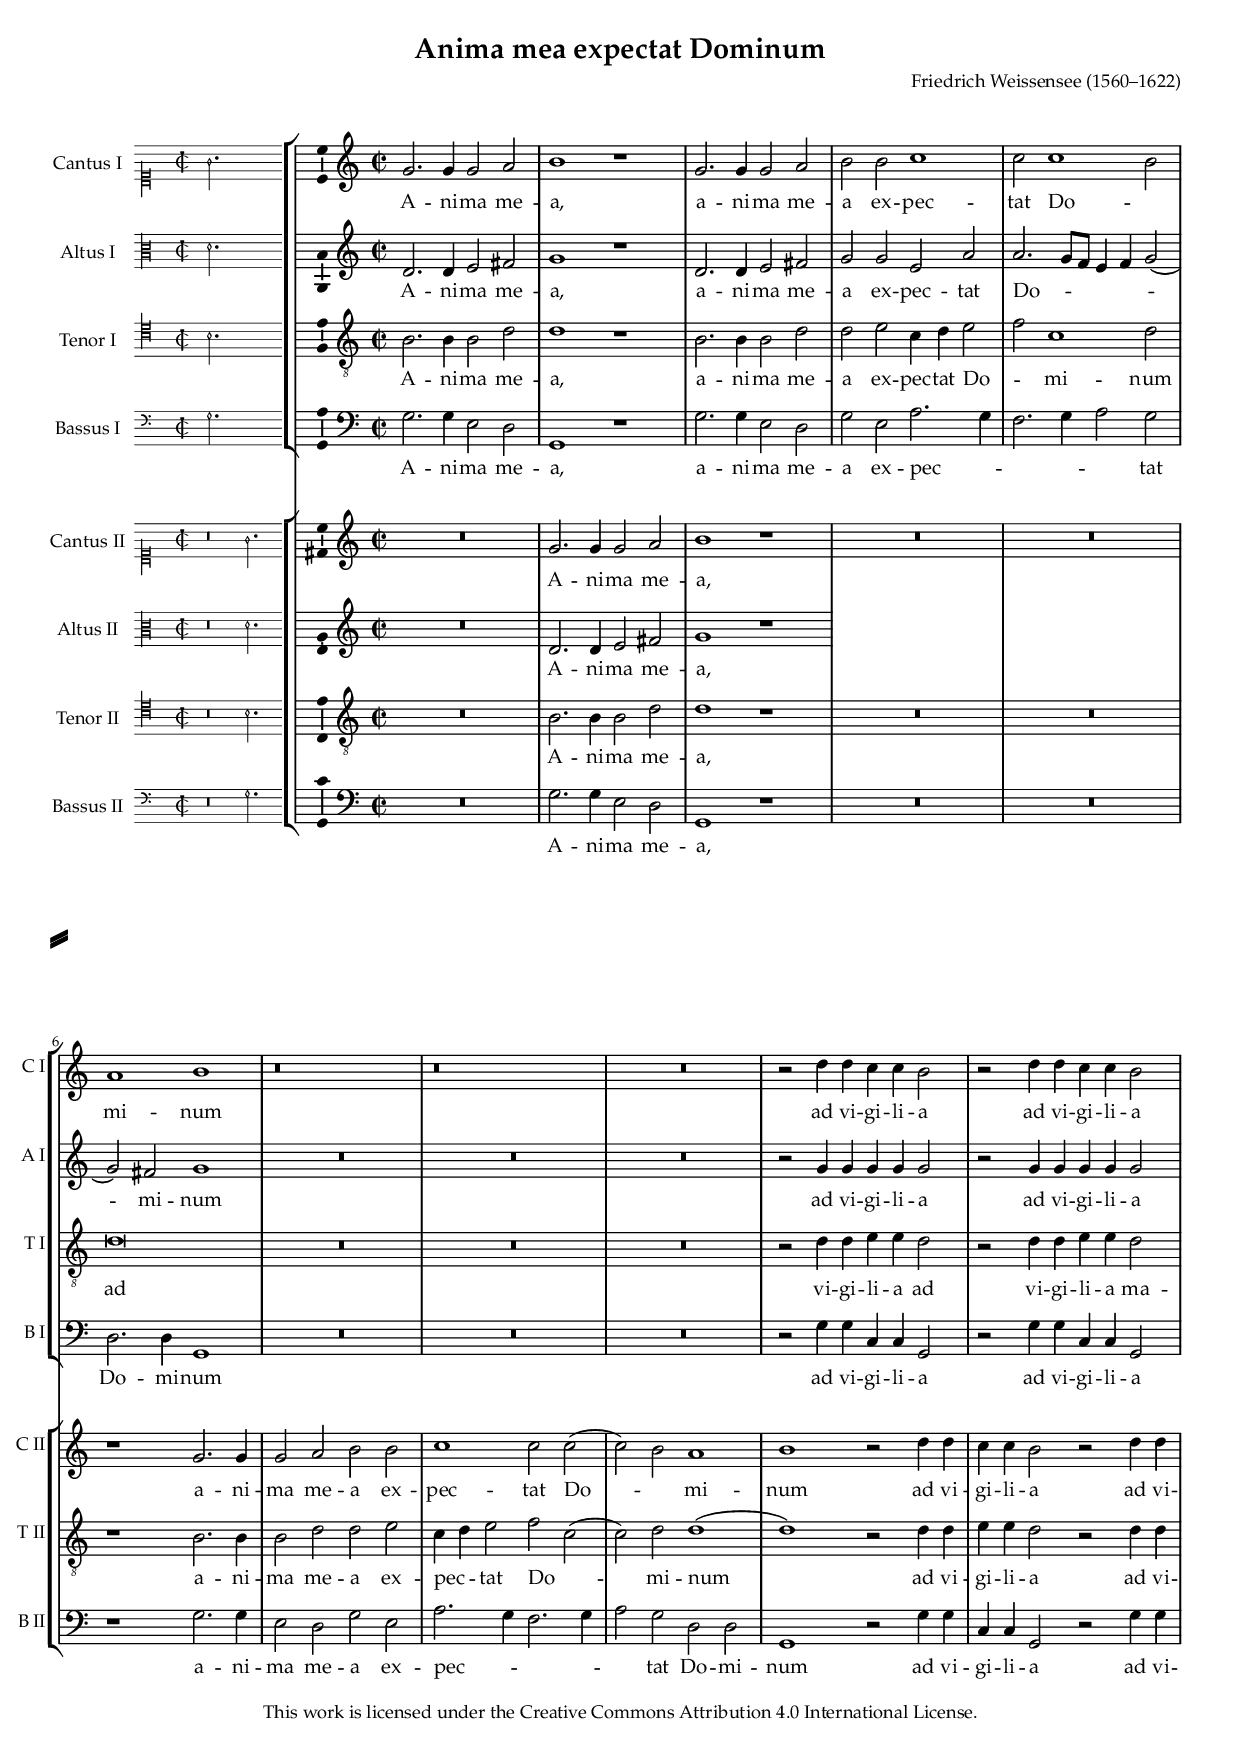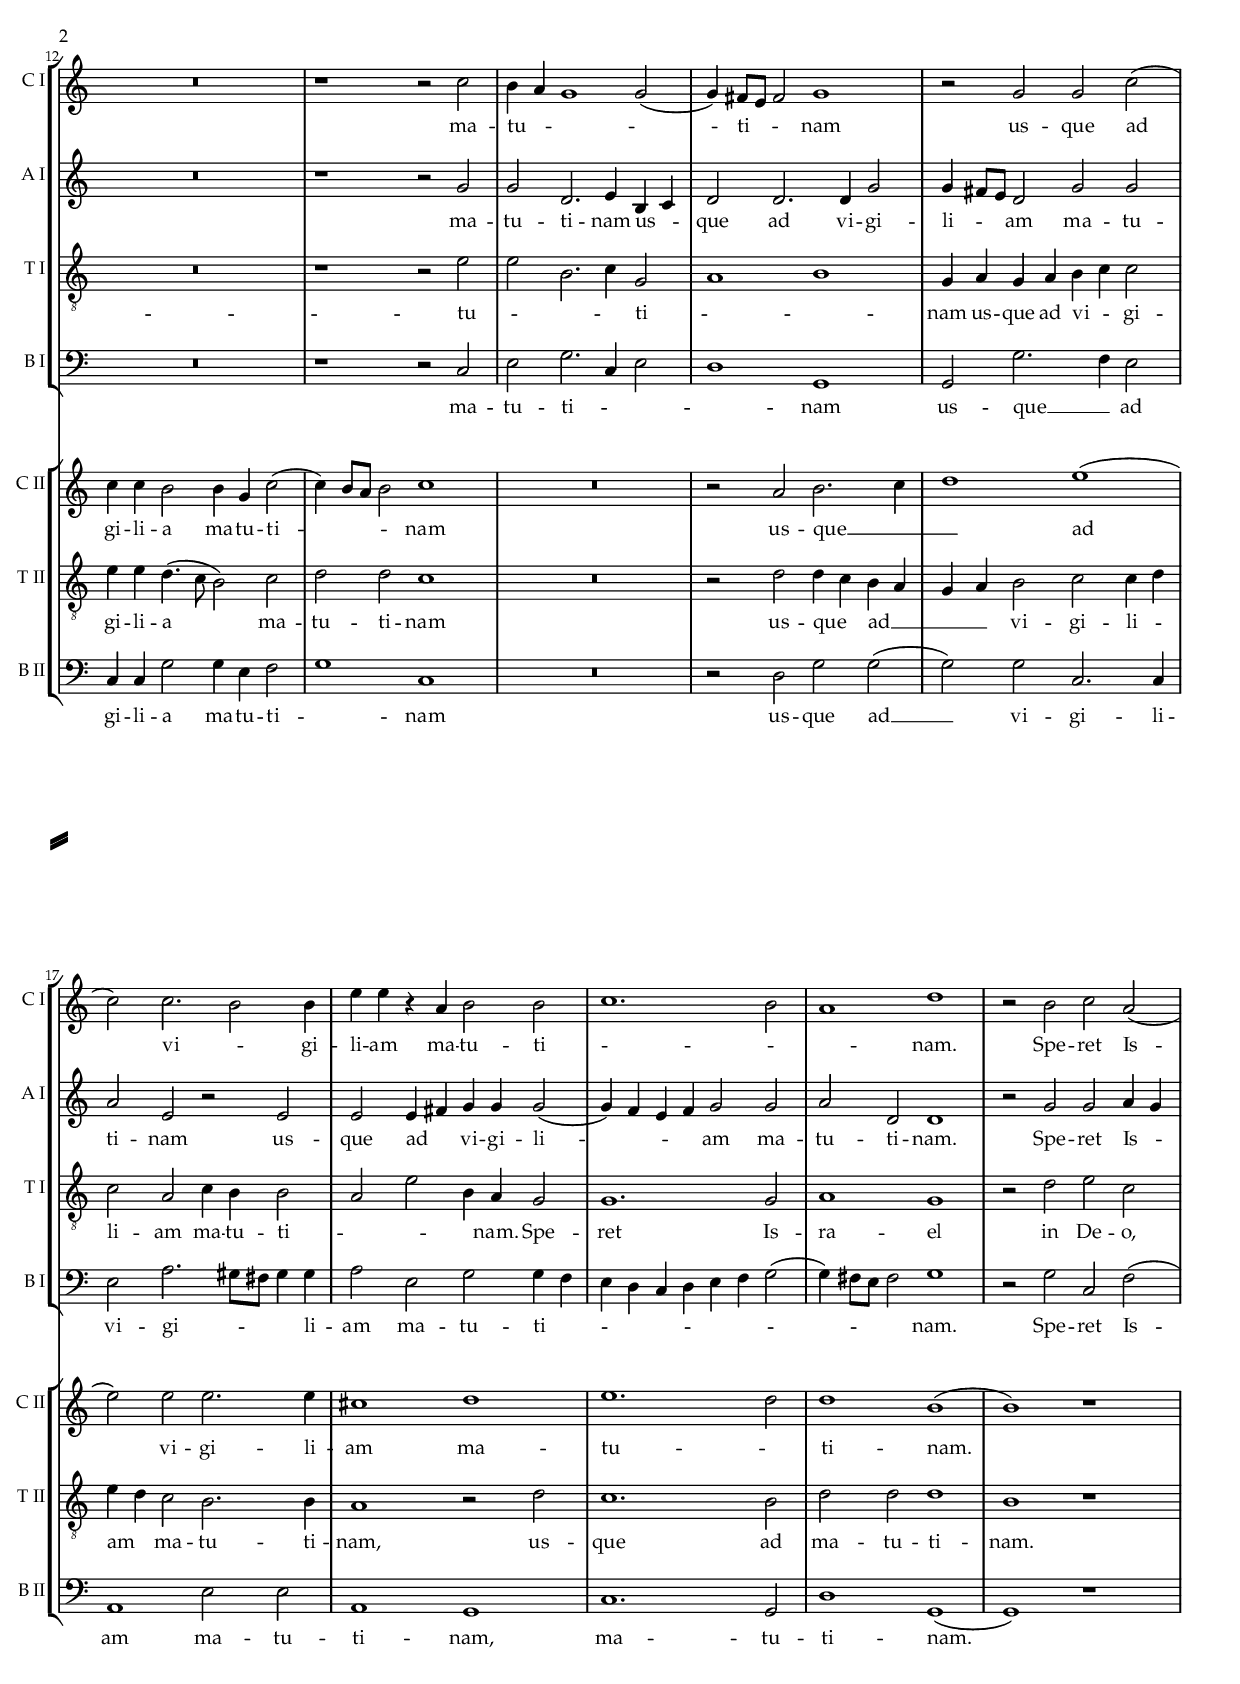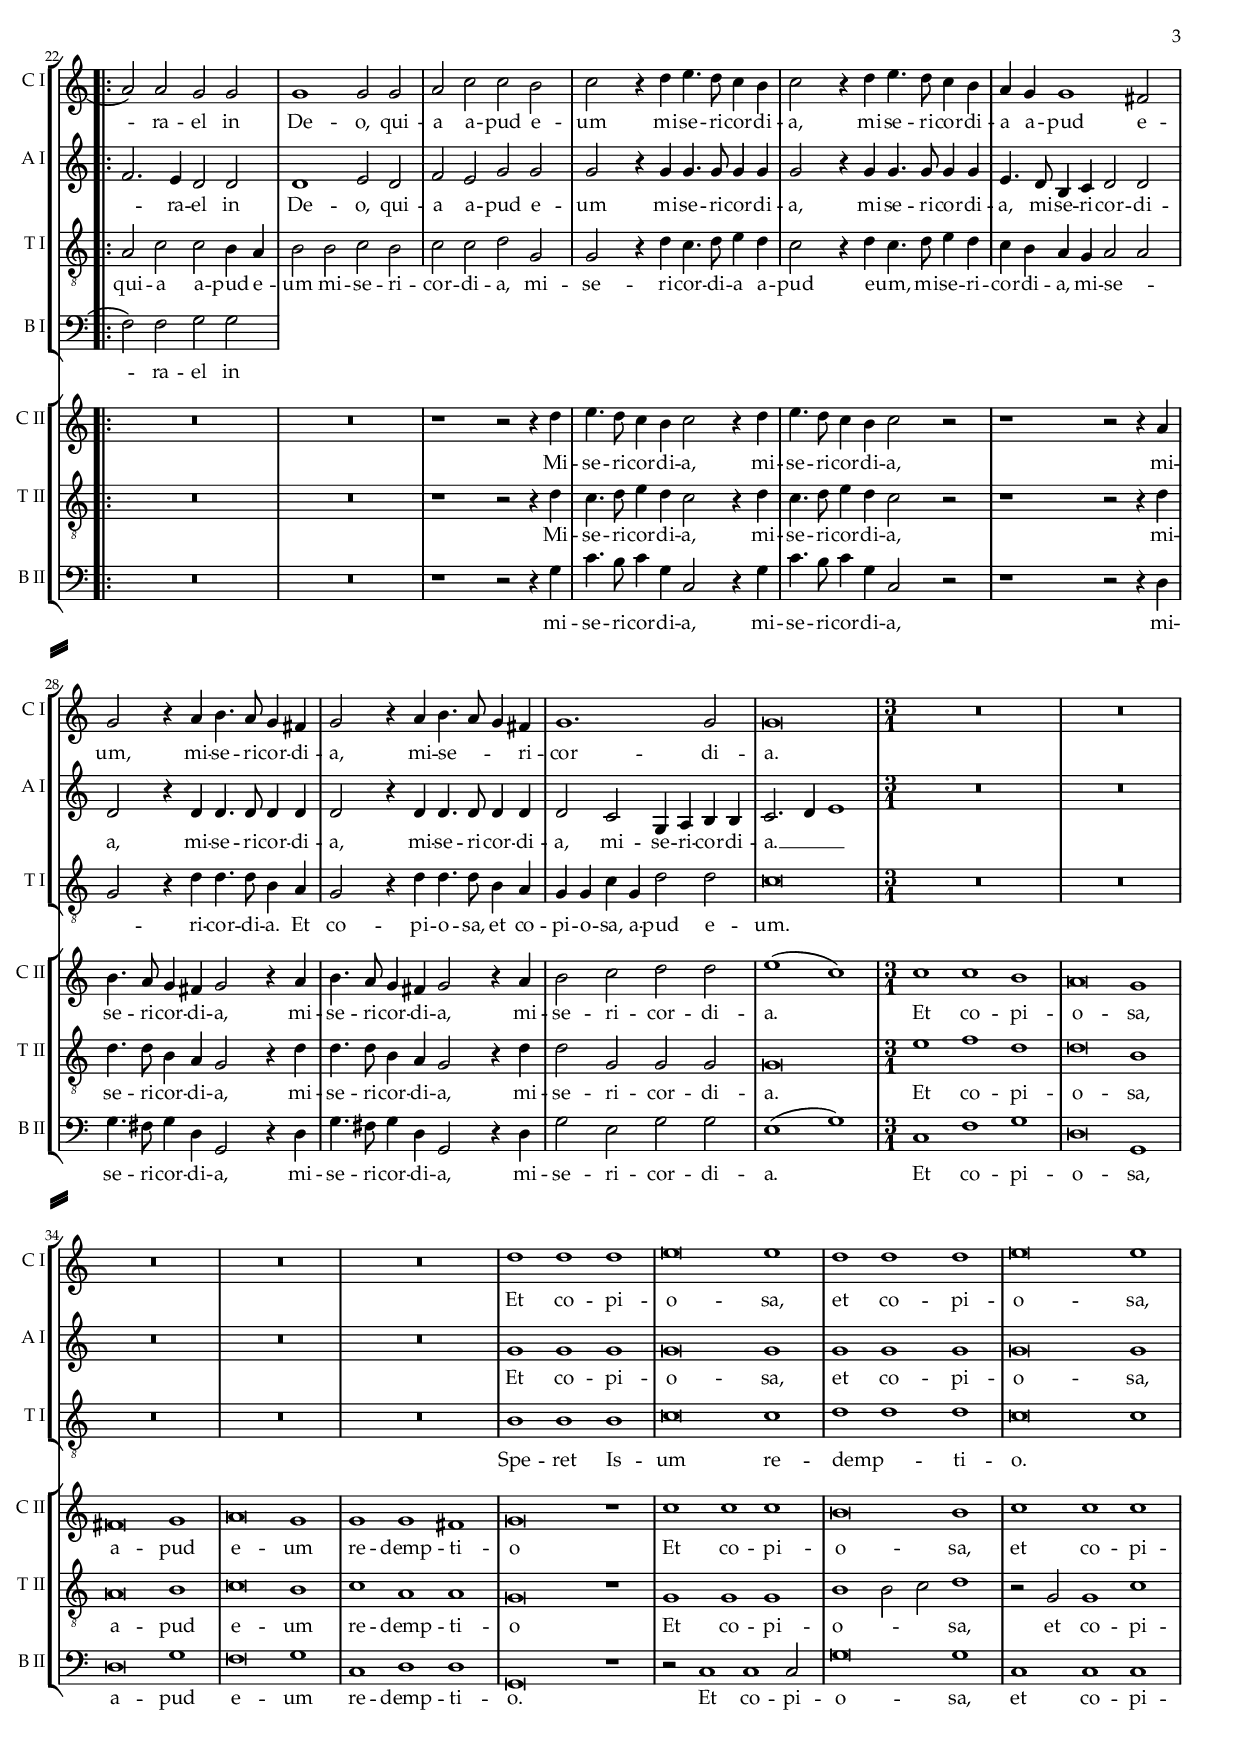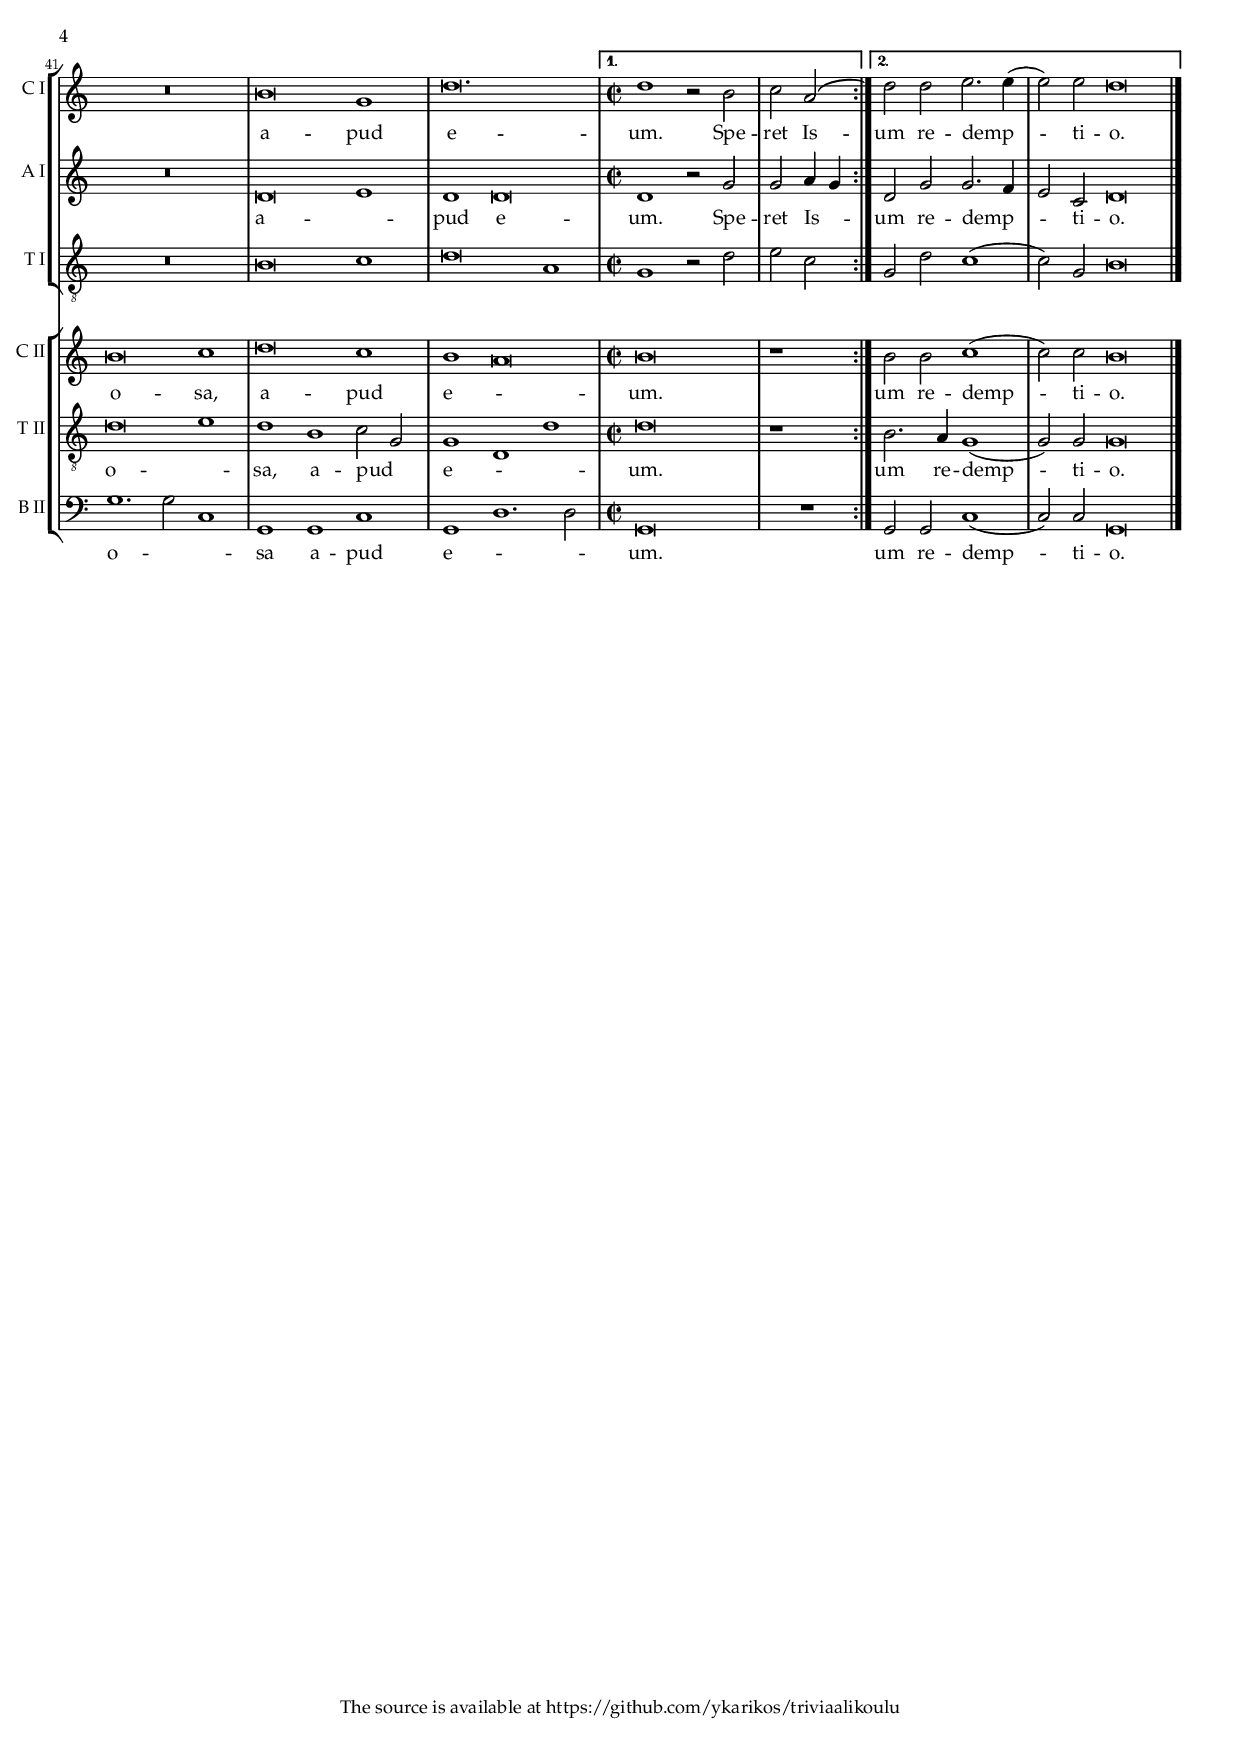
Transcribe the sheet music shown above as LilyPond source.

\version "2.19.49"
\include "suomi.ly"

#(set-global-staff-size 16)

global = {
%  \numericTimeSignature
  \time 2/2
	\set Timing.measureLength = #(ly:make-moment 4/2)
%  \autoBeamOff
  \key c \major
  \set Staff.midiInstrument = #"voice oohs"
}

stanzaOneLyricsChoirOne = \lyricmode {
    A -- ni -- ma me -- a,
    a -- ni -- ma me -- a ex -- pec -- tat Do -- _  mi -- num
    ad vi -- gi -- li -- a ad vi -- gi -- li -- a
    ma -- tu -- _ _ _ ti -- _ _ nam us -- que ad vi -- _ gi -- li -- am
    ma -- tu -- ti -- _ _ _ nam.
    Spe -- ret Is -- ra -- el in De -- o, qui -- a a -- pud e -- um
    mi -- se -- ri -- cor -- di -- a,
    mi -- se -- ri -- cor -- di -- a a -- pud e -- um,
    mi -- se -- ri -- cor -- di -- a,
    mi -- se -- _ _ ri -- cor -- di -- a.
    Et co -- pi -- o -- sa,
    et co -- pi -- o -- sa,
    a -- pud e -- um. Spe -- ret Is --
    um re -- demp -- _ ti -- o.
}

stanzaOneLyricsChoirOneAlto = \lyricmode {
    A -- ni -- ma me -- a,
    a -- ni -- ma me -- a ex -- pec -- tat Do -- _ _ _ _ _ mi -- num
    ad vi -- gi -- li -- a ad vi -- gi -- li -- a
    ma -- tu -- ti -- nam us -- _ que ad vi -- gi -- li -- _ _ am
    ma -- tu -- ti -- nam us -- que
    ad _ vi -- gi -- li -- _ _ _ am
    ma -- tu -- ti -- nam.
    Spe -- ret Is -- _ _ ra -- el in De -- o, qui -- a a -- pud e -- um
    mi -- se -- ri -- cor -- di -- a,
    mi -- se -- ri -- cor -- di -- a,
    mi -- se -- ri -- cor -- di -- a,
    mi -- se -- ri -- cor -- di -- a,
    mi -- se -- ri -- cor -- di -- a,
    mi -- se -- ri -- cor -- di -- a. __ _ _
    Et co -- pi -- o -- sa,
    et co -- pi -- o -- sa,
    a -- _ pud e -- um. Spe -- ret Is -- _
    um re -- demp -- _ _ ti -- o.
}

stanzaOneLyricsChoirOneBass = \lyricmode {
    A -- ni -- ma me -- a,
    a -- ni -- ma me -- a ex -- pec -- _ _ _ _ tat Do -- mi -- num
    ad vi -- gi -- li -- a ad vi -- gi -- li -- a
    ma -- tu -- ti -- _ _ _ nam us -- que __ _ ad vi -- gi -- _ _ _ li -- am
    ma -- tu -- ti -- _ _ _ _ _ _ _ _ _ _ _ nam.
    Spe -- ret Is -- ra -- el in De -- o, qui -- a a -- pud e -- um
    mi -- se -- ri -- cor -- di -- a,
    mi -- se -- ri -- cor -- di -- a a -- pud e -- um,
    mi -- se -- ri -- cor -- di -- a,
    mi -- se -- _ _ ri -- cor -- di -- a.
    Et co -- pi -- o -- sa,
    et co -- pi -- o -- sa,
    a -- pud e -- _ um. Spe -- ret Is --
    um re -- demp -- ti -- o.
}

stanzaOneLyricsChoirTwoSoprano = \lyricmode {
    A -- ni -- ma me -- a,
    a -- ni -- ma me -- a ex -- pec -- tat Do -- _  mi -- num
    ad vi -- gi -- li -- a ad vi -- gi -- li -- a
    ma -- tu -- ti -- _ _ _ nam us -- que __ _ _  ad vi -- gi -- li -- am
    ma -- tu -- _ ti -- nam.
    Mi -- se -- ri -- cor -- di -- a,
    mi -- se -- ri -- cor -- di -- a,
    mi -- se -- ri -- cor -- di -- a,
    mi -- se -- ri -- cor -- di -- a,
    mi -- se -- ri -- cor -- di -- a.
    Et co -- pi -- o -- sa,
    a -- pud e -- um re -- demp -- ti -- o
    Et co -- pi -- o -- sa,
    et co -- pi -- o -- sa,
    a -- pud e -- _ um.
    um re -- demp -- ti -- o.
}

stanzaOneLyricsChoirTwoAlto = \lyricmode {
    A -- ni -- ma me -- a,
    a -- ni -- ma me -- a ex -- pec -- tat Do -- _ _ _ _ _  mi -- num
    ad vi -- gi -- li -- a ad vi -- gi -- li -- a
    ma -- tu -- _ ti -- _ _ _ nam.
    Us -- que _ ad vi -- _ _ _ gi -- _ _ _ _ li -- am
    ad vi -- gi -- li -- am
    ma -- _ _ tu -- ti -- nam.
    Mi -- se -- ri -- cor -- di -- a,
    mi -- se -- ri -- cor -- di -- a,
    mi -- se -- ri -- cor -- di -- a,
    mi -- se -- ri -- cor -- di -- a,
    mi -- se -- ri -- cor -- di -- a.
    Et co -- pi -- o -- sa,
    a -- pud e -- um re -- demp -- ti -- o
    Et co -- pi -- o -- _ sa,
    et co -- pi -- o -- sa,
    a -- pud e -- um, e -- _ um.
    um re -- demp -- ti -- o.
}

stanzaOneLyricsChoirTwoTenore = \lyricmode {
    A -- ni -- ma me -- a,
    a -- ni -- ma me -- a ex -- pec -- _ tat Do -- _  mi -- num
    ad vi -- gi -- li -- a ad vi -- gi -- li -- a
    ma -- tu -- ti -- nam us -- que _  ad __ _ _ _
    vi -- gi -- li -- _ am _ ma -- tu -- ti -- nam,
    us -- que ad  ma -- tu -- ti -- nam.
    Mi -- se -- ri -- cor -- di -- a,
    mi -- se -- ri -- cor -- di -- a,
    mi -- se -- ri -- cor -- di -- a,
    mi -- se -- ri -- cor -- di -- a,
    mi -- se -- ri -- cor -- di -- a.
    Et co -- pi -- o -- sa,
    a -- pud e -- um re -- demp -- ti -- o
    Et co -- pi -- o -- _ _ sa,
    et co -- pi -- o -- _ sa,
    a -- pud _ e -- _ _ um.
    um re -- demp -- ti -- o.
}

stanzaOneLyricsChoirTwoBass = \lyricmode {
    A -- ni -- ma me -- a,
    a -- ni -- ma me -- a ex -- pec -- _ _ _ _ tat Do -- mi -- num
    ad vi -- gi -- li -- a ad vi -- gi -- li -- a
    ma -- tu -- ti -- _ nam us -- que ad __ vi -- gi -- li -- am
    ma -- tu -- ti -- nam, ma -- tu -- ti -- nam.
    mi -- se -- ri -- cor -- di -- a,
    mi -- se -- ri -- cor -- di -- a,
    mi -- se -- ri -- cor -- di -- a,
    mi -- se -- ri -- cor -- di -- a,
    mi -- se -- ri -- cor -- di -- a.
    Et co -- pi -- o -- sa,
    a -- pud e -- um re -- demp -- ti -- o.
    Et co -- pi -- o -- sa,
    et co -- pi -- o -- _ _ sa
    a -- pud e -- _ _ um.
    um re -- demp -- ti -- o.
}


% First choir

SopranoOneMusic = \relative c'' {
	\set Staff.instrumentName = #"Cantus I"
	\set Staff.shortInstrumentName = "C I"

	\incipit { \clef "mensural-c1" \key c \major \time 2/2 g'2. }

	g2. g4 g2 a | h1 r | g2. g4 g2 a | h h c1 |
	c2 c1 h2 | a1 h | r\breve | r\breve | R\breve |
	r2 d4 d c c h2 | r2 d4 d c c h2 | R\breve |
% 2
	r1 r2 c | h4 a g1 g2( | g4) fis8 e fis2 g1 | r2 g g c( |
	c2) c2. h2 h4 | e e r a, h2 h | c1. h2 |
	a1 d | r2 h c a( |
	\repeat volta 2 {
		a2) a g g | g1 g2 g |
% 3
		a c c h | c r4 d4 e4. d8 c4 h | c2 r4 d4 e4. d8 c4 h |
		a g g1 fis2 | g r4 a h4. a8 g4 fis | g2 r4 a h4. a8 g4 fis |
		g1. g2 | g\breve |
		\time 3/1
		\repeat unfold 5 R\breve. |
% 4
		d'1 d d | e\breve e1 | d d d | e\breve e1 | R\breve. |
		h\breve g1 | d'\breve. |
	}
	\alternative {
		{
			\time 2/2
			\set Timing.measureLength = #(ly:make-moment 4/2)
			d1 r2 h |
			\set Timing.measureLength = #(ly:make-moment 2/2)
			c
			\shape #'((0 . -0.2) (-1 . -0.7) (-2 . -1.2) (-3 . -0.8)) PhrasingSlur
			a\( <>\) |
		}
		{
			\set Timing.measureLength = #(ly:make-moment 4/2)
			d2 d e2. e4( |
			\set Timing.measureLength = #(ly:make-moment 6/2)
			e2) e d\breve \bar "|."
		}
	}
}

AltoOneMusic = \relative c' {
	\set Staff.instrumentName = #"Altus I"
	\set Staff.shortInstrumentName = "A I"

	\incipit { \clef "mensural-c3" \key c \major \time 2/2 d'2. }

	d2. d4 e2 fis | g1 r | d2. d4 e2 fis | g g e a |
	a2. g8 f e4 f g2( | g) fis g1 | R\breve | R\breve |
	R\breve | r2 g4 g g g g2 | r2 g4 g g g g2 | R\breve |
% 2
	r1 r2 g | g d2. e4 h c | d2 d2. d4 g2 | g4 fis8 e d2 g g |
	a e r e | e e4 fis g g g2( | g4) f e f g2  g |
	a d, d1 | r2 g g a4 g |
	\repeat volta 2 {
		f2. e4 d2 d | d1 e2 d |
% 3
		f e g g | g r4 g g4. g8 g4 g | g2 r4 g g4. g8 g4 g |
		e4. d8 h4 c d2 d | d r4 d d4. d8 d4 d | d2 r4 d d4. d8 d4 d |
		d2 c g4 a h h | c2. d4 e1 |
		\time 3/1
		\repeat unfold 5 R\breve. |
% 4
		g1 g g | g\breve g1 | g g g | g\breve g1 | R\breve. |
		d\breve e1 | d d\breve |
	}
	\alternative {
		{
			\time 2/2
			\set Timing.measureLength = #(ly:make-moment 4/2)
			d1 r2 g |
			\set Timing.measureLength = #(ly:make-moment 2/2)
			g a4 g |
		}
		{
			\set Timing.measureLength = #(ly:make-moment 4/2)
			d2 g g2. f4
			\set Timing.measureLength = #(ly:make-moment 6/2)
			e2 c d\breve \bar "|."
		}
	}
}

TenoreOneMusic = \relative c' {
	\set Staff.instrumentName = #"Tenor I"
	\set Staff.shortInstrumentName = "T I"

	\incipit { \clef "mensural-c4" \key c \major \time 2/2 h2. }

	\clef "treble_8"
	h2. h4 h2 d | d1 r | h2. h4 h2 d | d e c4 d e2 |
	f c1 d2 | d\breve | R\breve | R\breve | R\breve |
	r2 d4 d e e d2 | r2 d4 d e e d2 | R\breve |
% 2
	r1 r2 e2 | e h2. c4 g2 | a1 h | g4 a g a h c c2 |
	c a c4 h h2 | a e' h4 a g2 | g1. g2 | a1 g | r2 d' e c |
	\repeat volta 2 {
		a c c h4 a | h2 h c h |
% 3
		c c d g, | g r4 d' c4. d8 e4 d | c2 r4 d c4. d8 e4 d |
		c4 h a g a2 a | g r4 d' d4. d8 h4 a | g2 r4 d' d4. d8 h4 a |
		g g c g d'2 d | c\breve |
		\time 3/1
		\repeat unfold 5 R\breve. |
% 4
		h1 h h | c\breve c1 | d d d | c\breve c1 | R\breve. |
		h\breve c1 | d\breve a1 |
	}
	\alternative {
		{
			\time 2/2
			\set Timing.measureLength = #(ly:make-moment 4/2)
			g1 r2 d'2 |
			\set Timing.measureLength = #(ly:make-moment 2/2)
			e c |
		}
		{
			\set Timing.measureLength = #(ly:make-moment 4/2)
			g2 d' c1( |
			\set Timing.measureLength = #(ly:make-moment 6/2)
			c2) g h\breve \bar "|."
		}
	}
}

BassOneMusic = \relative c' {
	\set Staff.instrumentName = #"Bassus I"
	\set Staff.shortInstrumentName = "B I"

	\incipit { \clef "mensural-f" \key c \major \time 2/2 g2. }

	\clef bass
	g2. g4 e2 d | g,1 r | g'2. g4 e2 d | g e a2. g4 |
	f2. g4 a2 g | d2. d4 g,1 | \repeat unfold 3 R\breve |
	r2 g'4 g c, c g2 | r g'4 g c, c g2 | R\breve
% 2
	r1 r2 c | e g2. c,4 e2 | d1 g, | g2 g'2. f4 e2 |
	e a2. gis8 fis gis4 gis | a2 e g g4 f | e d c d e f g2( |
	g4) fis8 e fis2 g1 | r2 g c, f( | f) f g g |
}


% Second choir

SopranoTwoMusic = \relative c'' {
	\set Staff.instrumentName = #"Cantus II"
	\set Staff.shortInstrumentName = "C II"

	\incipit {
		\clef "mensural-c1" \key c \major \time 2/2
		r\breve g'2.
	}

	R\breve | g2. g4 g2 a | h1 r | R\breve |
	R\breve | r1 g2. g4 | g2 a  h h | c1 c2 c( |c ) h2 a1 |
	h r2 d4 d | c c h2 r2 d4 d | c c h2 h4 g c2( |
% 2
	c4) h8 a h2 c1 | R\breve | r2 a h2. c4 | d1 e( |
	e2) e e2. e4 | cis1 d | e1. d2 |
	d1 h( | h) r |
	\repeat volta 2 {
		R\breve | R\breve |
% 3
		r1 r2 r4 d | e4. d8 c4 h c2 r4 d | e4. d8 c4 h c2 r2 |
		r1 r2 r4 a | h4. a8 g4 fis g2 r4 a | h4. a8 g4 fis g2 r4 a |
		h2 c d d | e1( c) |
		\time 3/1
		c1 c h | a\breve g1 | fis\breve g1 | a\breve g1 |
% 4
		g g fis | g\breve r1 | c c c | h\breve h1 | c c c | h\breve c1 |
		d\breve c1 | h a\breve |
	}
	\alternative {
		{
			\time 2/2
			\set Timing.measureLength = #(ly:make-moment 4/2)
			h\breve |
			\set Timing.measureLength = #(ly:make-moment 2/2)
			r1 |
		}
		{
			\set Timing.measureLength = #(ly:make-moment 4/2)
			h2 h c1( |
			\set Timing.measureLength = #(ly:make-moment 6/2)
			c2) c h\breve \bar "|."
		}
	}
}

AltoTwoMusic = \relative c' {
	\set Staff.instrumentName = #"Altus II"
	\set Staff.shortInstrumentName = "A II"

	\incipit {
		\clef "mensural-c3" \key c \major \time 2/2
		r\breve d'2.
	}

	R\breve | d2. d4 e2 fis | g1 r |

}

TenoreTwoMusic = \relative c' {
	\set Staff.instrumentName = #"Tenor II"
	\set Staff.shortInstrumentName = "T II"

	\incipit {
		\clef "mensural-c4" \key c \major \time 2/2
		r\breve h2.
	}

	\clef "treble_8"
	R\breve | h2. h4 h2 d | d1 r | R\breve |
	R\breve | r1 h2. h4 | h2 d d e | c4 d e2 f c( |
	c) d d1( | d) r2 d4 d | e e d2 r2 d4 d | e e d4.( c8 h2) c |
% 2
	d d c1 | R\breve r2 d d4 c h a | g a h2 c c4 d |
	e d c2 h2. h4 | a1 r2 d | c1. h2 | d d d1 | h r |
	\repeat volta 2 {
		R\breve | R\breve |
% 3
		r1 r2 r4 d | c4. d8 e4 d c2 r4 d | c4. d8 e4 d c2 r2 |
		r1 r2 r4 d | d4. d8 h4 a g2 r4 d' | d4. d8 h4 a g2 r4 d' |
		d2 g, g g | g\breve |
		\time 3/1
		e'1 f d | d\breve h1 | a\breve h1 | c\breve h1 |
% 4
		c a a | g\breve r1 | g g g | h h2 c d1 | r2 g,2 g1 c |
		d\breve e1 | d h c2 g | g1 d d' |
		}
		\alternative {
			{
				\time 2/2
				\set Timing.measureLength = #(ly:make-moment 4/2)
				d\breve |
				\set Timing.measureLength = #(ly:make-moment 2/2)
				r1 |
			}
			{
				\set Timing.measureLength = #(ly:make-moment 4/2)
				h2. a4 g1(
				\set Timing.measureLength = #(ly:make-moment 6/2)
				g2) g g\breve \bar "|."
			}
	}
}


BassTwoMusic = \relative c' {
	\set Staff.instrumentName = #"Bassus II"
	\set Staff.shortInstrumentName = "B II"

	\incipit {
		\clef "mensural-f" \key c \major \time 2/2
		r\breve g2.
	}

	\clef bass
	R\breve | g2. g4 e2 d | g,1 r | R\breve |
	R\breve | r1 g'2. g4 | e2 d g e | a2. g4 f2. g4 |
	a2 g d d | g,1 r2 g'4 g | c, c g2 r g'4 g |
	c, c g'2 g4 e f2 |
% 2
	g1 c, | R\breve | r2 d g g( | g) g c,2. c4 |
	a1 e'2 e | a,1 g | c1. g2 | d'1 g,( | g) r1 |
	\repeat volta 2 {
		R\breve | R\breve |
		r1 r2 r4 g' | c4. h8 c4 g c,2 r4 g' |
		c4. h8 c4 g c,2 r | r1 r2 r4 d4 | g4. fis8 g4 d g,2 r4 d'4 |
		g4. fis8 g4 d g,2 r4 d' | g2 e g g | e1( g) |
		\time 3/1
		c,1 f g | d\breve g,1 | d'\breve g1 | f\breve g1 |
% 4
		c,1 d d | g,\breve r1 | r2 c1 c c2 | g'\breve  g1 |
		c, c c | g'1. g2 c,1 | g g c | g d'1. d2 |
	}
	\alternative {
		{
			\time 2/2
			\set Timing.measureLength = #(ly:make-moment 4/2)
			g,\breve |
			\set Timing.measureLength = #(ly:make-moment 2/2)
			R1
		}
		{
		  \set Timing.measureLength = #(ly:make-moment 4/2)
			g2 g c1( |
			\set Timing.measureLength = #(ly:make-moment 6/2)
			c2) c g\breve \bar "|."
		}
	}
}


#(set-global-staff-size 16)

\header {
  title = "Anima mea expectat Dominum"
%  subtitle = ""
  composer = "Friedrich Weissensee (1560–1622)"
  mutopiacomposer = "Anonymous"
%  instrument = "Voice (SATB)"
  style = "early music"
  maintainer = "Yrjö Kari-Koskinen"
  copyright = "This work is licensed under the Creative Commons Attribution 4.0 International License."
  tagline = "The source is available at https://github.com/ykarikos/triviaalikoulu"
}

\paper {
	system-separator-markup = \slashSeparator
    #(define fonts
        (make-pango-font-tree "Palatino"
                              "Nimbus Sans"
                              "Luxi Mono"
                              (/ staff-height pt 20)))
}



\score {
<<
  \new StaffGroup = choirOneStaff <<
    \new Staff <<
      \new Voice = "Soprano" {
		\global
        \SopranoOneMusic
      }
     \new Lyrics \lyricsto "Soprano" {
       \stanzaOneLyricsChoirOne
     }
    >>
    \new Staff <<
      \new Voice = "Alto" {
        \global
        \AltoOneMusic
      }
     \new Lyrics \lyricsto "Alto" {
       \stanzaOneLyricsChoirOneAlto
     }
    >>
    \new Staff <<
      \new Voice = "Tenore" {
        \global
        \TenoreOneMusic
      }
      \new Lyrics \lyricsto "Tenore" {
       \stanzaOneLyricsChoirOne
      }
    >>
    \new Staff <<
      \new Voice = "Bass" {
        \global
        \BassOneMusic
      }
      \new Lyrics \lyricsto "Bass" {
       \stanzaOneLyricsChoirOneBass
      }
    >>
  >>

  \new StaffGroup = choirTwoStaff <<
    \new Staff <<
      \new Voice = "SopranoTwo" {
		\global
        \SopranoTwoMusic
      }
     \new Lyrics \lyricsto "SopranoTwo" {
       \stanzaOneLyricsChoirTwoSoprano
     }
    >>
    \new Staff <<
      \new Voice = "AltoTwo" {
        \global
        \AltoTwoMusic
      }
     \new Lyrics \lyricsto "AltoTwo" {
       \stanzaOneLyricsChoirTwoAlto
     }
    >>
    \new Staff <<
      \new Voice = "TenoreTwo" {
        \global
        \TenoreTwoMusic
      }
      \new Lyrics \lyricsto "TenoreTwo" {
       \stanzaOneLyricsChoirTwoTenore
      }
    >>
    \new Staff <<
      \new Voice = "BassTwo" {
        \global
        \BassTwoMusic
      }
      \new Lyrics \lyricsto "BassTwo" {
       \stanzaOneLyricsChoirTwoBass
      }
    >>
  >>
>>

  \layout {
    \context {
      \Staff
      \consists "Ambitus_engraver"
    }
    indent = 4\cm
    incipit-width = 2.5\cm
    \context {
     \Score
     \override VerticalAxisGroup.remove-first = ##t
    }
  }
}
